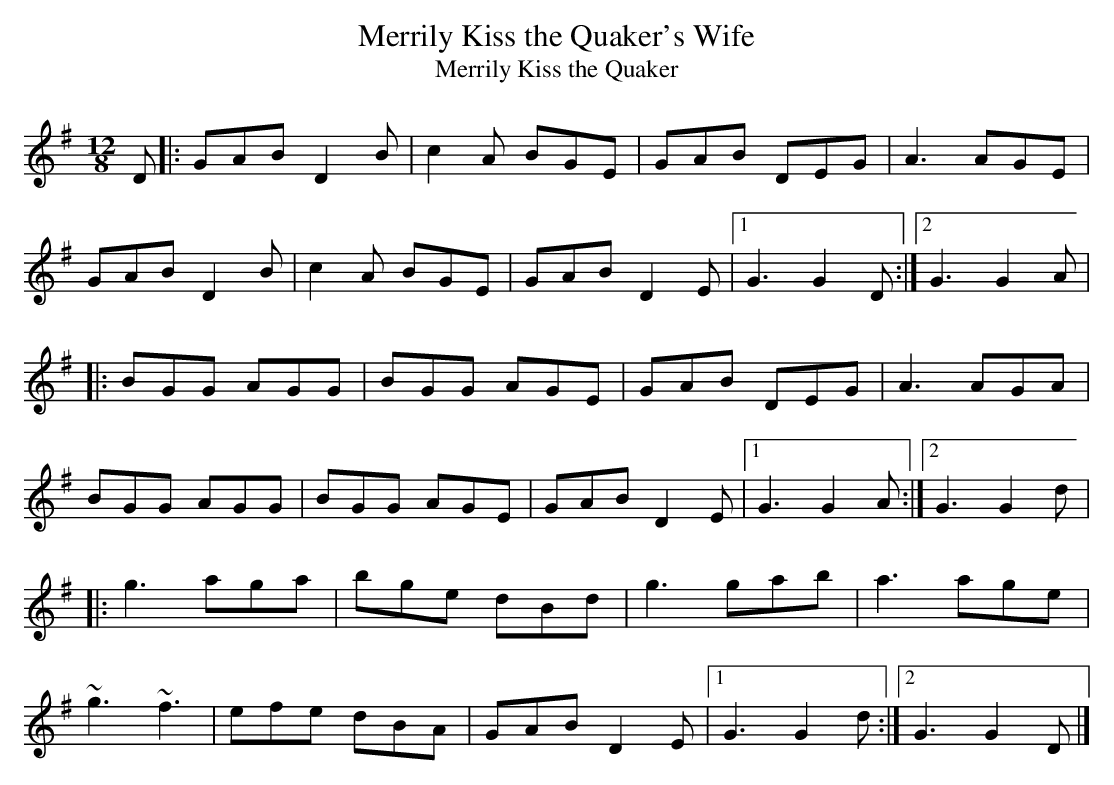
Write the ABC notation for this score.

X:1
T:Merrily Kiss the Quaker's Wife
T:Merrily Kiss the Quaker
M:12/8
L:1/8
K:G
D[|:GAB D2B|c2A BGE|GAB DEG|A3 AGE|!
GAB D2B|c2A BGE|GAB D2E|1G3 G2D:|2G3 G2A|!
|:BGG AGG|BGG AGE|GAB DEG|A3 AGA|!
BGG AGG|BGG AGE|GAB D2E|1G3 G2A:|2G3 G2d|!
|:g3 aga|bge dBd|g3 gab|a3 age|!
~g3 ~f3|efe dBA|GAB D2E|1G3 G2d:|2G3 G2D|]!
